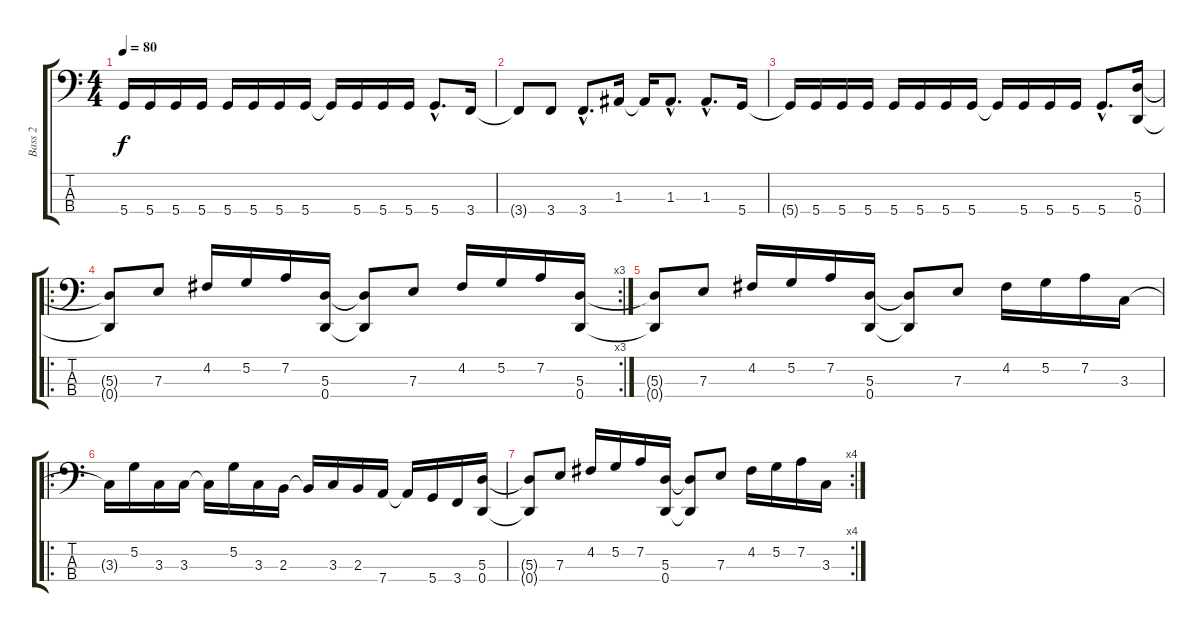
\track ("Bass 2" "Bass 2") {instrument electricbasspick}
\staff {score tabs}
\tuning (G2 D2 A1 D1) {hide}
\ts (4 4)
\tempo 80
\clef f4
\ks c
5.4{t}.16{dy f} 5.4.16 5.4.16 5.4.16 5.4.16 5.4.16 5.4.16 5.4.16 5.4{t}.16 5.4.16 5.4.16 5.4.16 5.4{hac}.8{d} 3.4.16 |
3.4{t}.8 3.4.8 3.4{hac}.8{d} 1.3.16 1.3{t}.16 1.3{hac}.8{d} 1.3{hac}.8{d} 5.4.16 |
5.4{t}.16 5.4.16 5.4.16 5.4.16 5.4.16 5.4.16 5.4.16 5.4.16 5.4{t}.16 5.4.16 5.4.16 5.4.16 5.4{hac}.8{d} (5.3 0.4).16 |
\ro
\rc 3
(5.3{t} 0.4{t}).8 7.3.8 4.2.16 5.2.16 7.2.16 (5.3 0.4).16 (5.3{t} 0.4{t}).8 7.3.8 4.2.16 5.2.16 7.2.16 (5.3 0.4).16 |
(5.3{t} 0.4{t}).8 7.3.8 4.2.16 5.2.16 7.2.16 (5.3 0.4).16 (5.3{t} 0.4{t}).8 7.3.8 4.2.16 5.2.16 7.2.16 3.3.16 |
\ro
3.3{t}.16 5.2.16 3.3.16 3.3.16 3.3{t}.16 5.2.16 3.3.16 2.3.16 2.3{t}.16 3.3.16 2.3.16 7.4.16 7.4{t}.16 5.4.16 3.4.16 (5.3 0.4).16 |
\rc 4
(5.3{t} 0.4{t}).8 7.3.8 4.2.16 5.2.16 7.2.16 (5.3 0.4).16 (5.3{t} 0.4{t}).8 7.3.8 4.2.16 5.2.16 7.2.16 3.3.16
